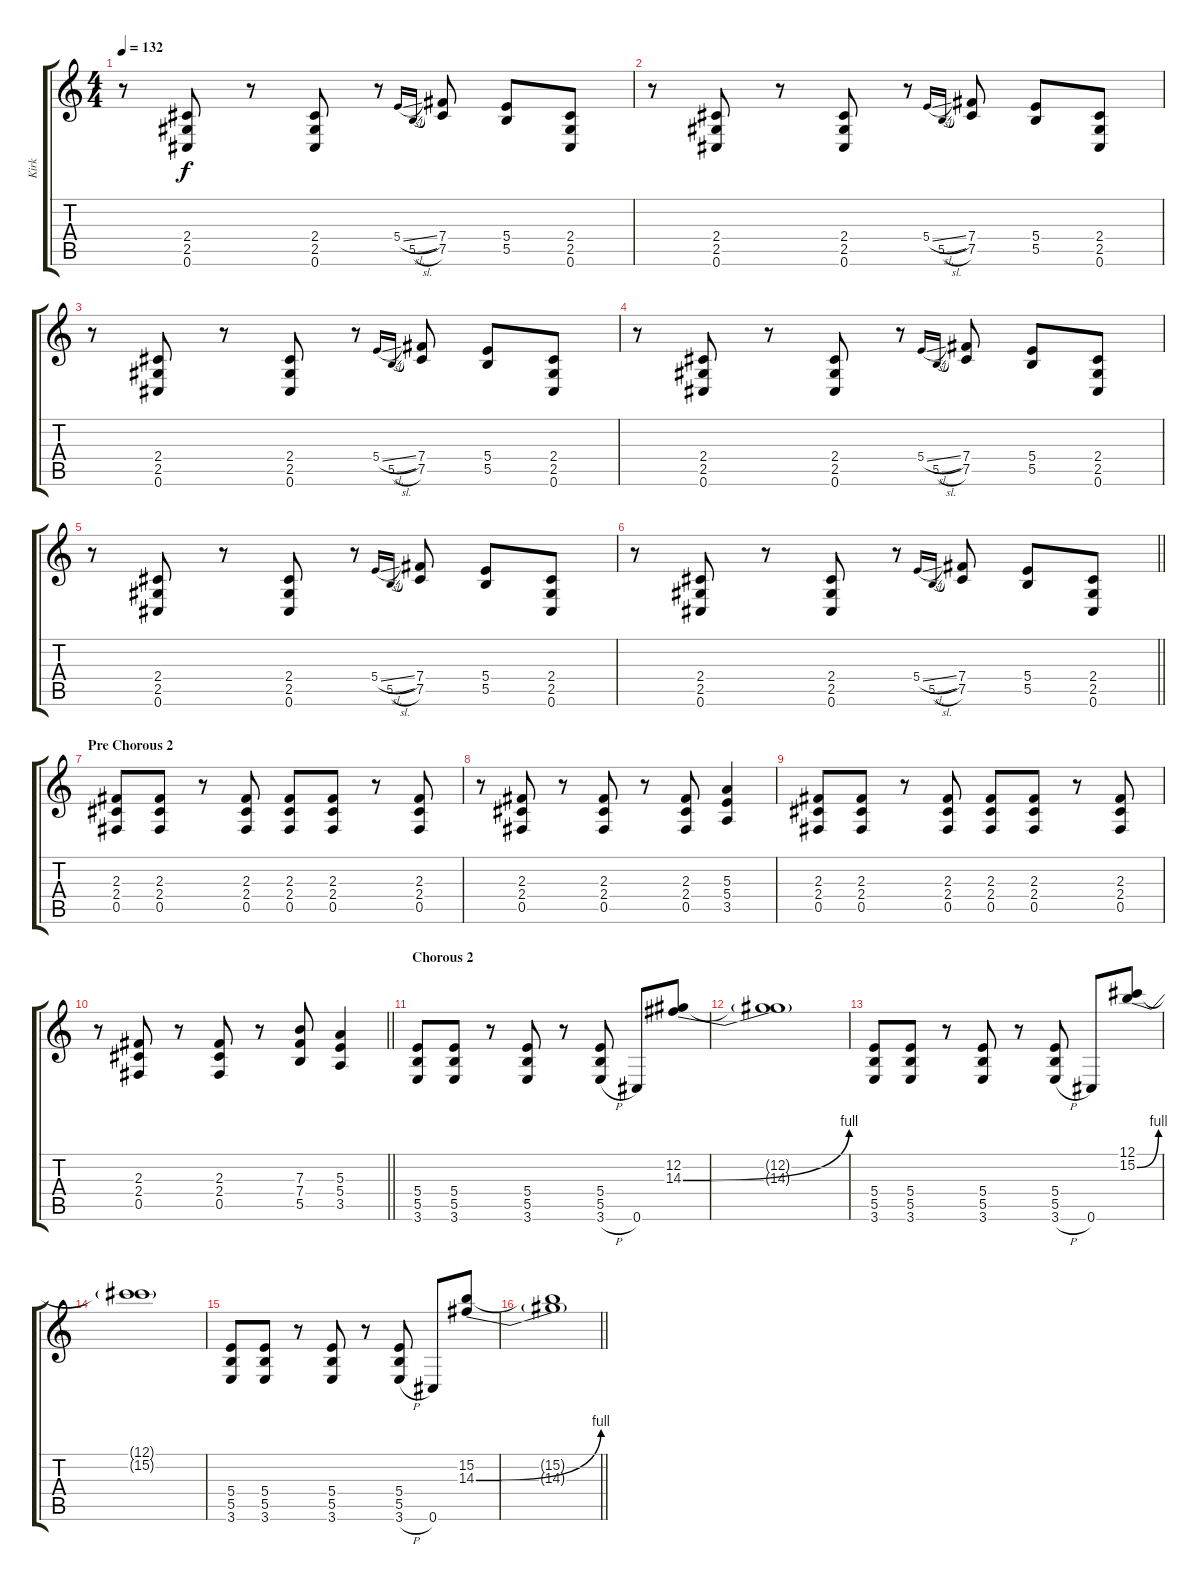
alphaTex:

\track ("Kirk" "Kirk") {instrument distortionguitar}
\staff {score tabs}
\tuning (Db4 Ab3 E3 B2 Gb2 Db2) {hide}
\ts (4 4)
\tempo 132
\clef g2
\ks c
r.8{dy f} (2.4 2.5 0.6).8 r.8 (2.4 2.5 0.6).8 r.8 5.4{sl}.16{gr onbeat} 5.5{sl}.16{gr onbeat} (7.4 7.5).8 (5.4 5.5).8 (2.4 2.5 0.6).8 |
r.8 (2.4 2.5 0.6).8 r.8 (2.4 2.5 0.6).8 r.8 5.4{sl}.16{gr onbeat} 5.5{sl}.16{gr onbeat} (7.4 7.5).8 (5.4 5.5).8 (2.4 2.5 0.6).8 |
r.8 (2.4 2.5 0.6).8 r.8 (2.4 2.5 0.6).8 r.8 5.4{sl}.16{gr onbeat} 5.5{sl}.16{gr onbeat} (7.4 7.5).8 (5.4 5.5).8 (2.4 2.5 0.6).8 |
r.8 (2.4 2.5 0.6).8 r.8 (2.4 2.5 0.6).8 r.8 5.4{sl}.16{gr onbeat} 5.5{sl}.16{gr onbeat} (7.4 7.5).8 (5.4 5.5).8 (2.4 2.5 0.6).8 |
r.8 (2.4 2.5 0.6).8 r.8 (2.4 2.5 0.6).8 r.8 5.4{sl}.16{gr onbeat} 5.5{sl}.16{gr onbeat} (7.4 7.5).8 (5.4 5.5).8 (2.4 2.5 0.6).8 |
\barLineRight lightlight
r.8 (2.4 2.5 0.6).8 r.8 (2.4 2.5 0.6).8 r.8 5.4{sl}.16{gr onbeat} 5.5{sl}.16{gr onbeat} (7.4 7.5).8 (5.4 5.5).8 (2.4 2.5 0.6).8 |
\section ("" "Pre Chorous 2")
(2.3 2.4 0.5).8 (2.3 2.4 0.5).8 r.8 (2.3 2.4 0.5).8 (2.3 2.4 0.5).8 (2.3 2.4 0.5).8 r.8 (2.3 2.4 0.5).8 |
r.8 (2.3 2.4 0.5).8 r.8 (2.3 2.4 0.5).8 r.8 (2.3 2.4 0.5).8 (5.3 5.4 3.5).4 |
(2.3 2.4 0.5).8 (2.3 2.4 0.5).8 r.8 (2.3 2.4 0.5).8 (2.3 2.4 0.5).8 (2.3 2.4 0.5).8 r.8 (2.3 2.4 0.5).8 |
\barLineRight lightlight
r.8 (2.3 2.4 0.5).8 r.8 (2.3 2.4 0.5).8 r.8 (7.3 7.4 5.5).8 (5.3 5.4 3.5).4 |
\section ("" "Chorous 2")
(5.4 5.5 3.6).8 (5.4 5.5 3.6).8 r.8 (5.4 5.5 3.6).8 r.8 (5.4 5.5 3.6{h}).8 0.6.8 (12.2 14.3{be (bend 0 0 60 4)}).8 |
(12.2{t} 14.3{t}).1 |
(5.4 5.5 3.6).8 (5.4 5.5 3.6).8 r.8 (5.4 5.5 3.6).8 r.8 (5.4 5.5 3.6{h}).8 0.6.8 (12.1 15.2{be (bend 0 0 60 4)}).8 |
(12.1{t} 15.2{t}).1 |
(5.4 5.5 3.6).8 (5.4 5.5 3.6).8 r.8 (5.4 5.5 3.6).8 r.8 (5.4 5.5 3.6{h}).8 0.6.8 (15.2 14.3{be (bend 0 0 60 4)}).8 |
\barLineRight lightlight
(15.2{t} 14.3{t}).1
